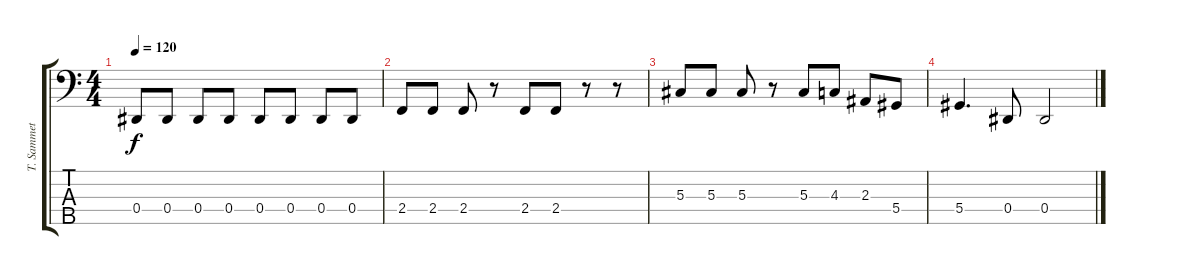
\track ("T. Sammet - Bass" "T. Sammet ") {instrument electricbassfinger}
\staff {score tabs}
\tuning (Gb2 Db2 Ab1 Eb1 Bb0) {hide}
\ts (4 4)
\tempo 120
\clef f4
\ks c
0.4.8{dy f} 0.4.8 0.4.8 0.4.8 0.4.8 0.4.8 0.4.8 0.4.8 |
2.4.8 2.4.8 2.4.8 r.8 2.4.8 2.4.8 r.8 r.8 |
5.3.8 5.3.8 5.3.8 r.8 5.3.8 4.3.8 2.3.8 5.4.8 |
5.4.4{d} 0.4.8 0.4.2
